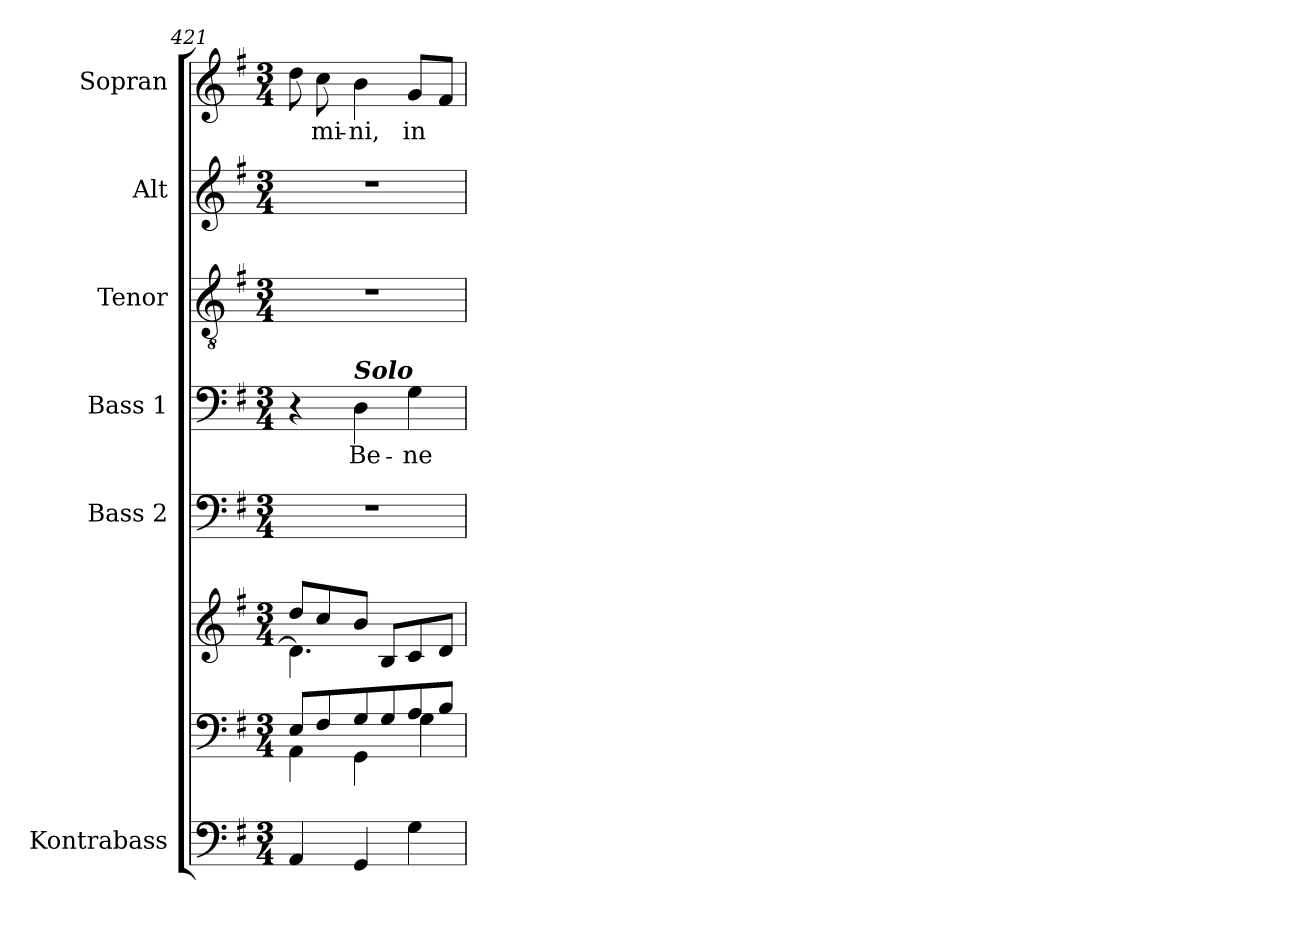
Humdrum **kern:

**kern	**kern	**kern	**kern	**kern	**text	**kern	**kern	**kern	**text
*part7	*part6	*part6	*part5	*part4	*part4	*part3	*part2	*part1	*part1
*staff8	*staff7	*staff6	*staff5	*staff4	*staff4	*staff3	*staff2	*staff1	*staff1
*I"Kontrabass	*	*	*I"Bass 2	*I"Bass 1	*	*I"Tenor	*I"Alt	*I"Sopran	*
*I'Kb.	*	*	*I'B. 2	*I'B. 1	*	*I'T.	*I'A.	*I'S.	*
*clefF4	*clefF4	*clefG2	*clefF4	*clefF4	*	*clefGv2	*clefG2	*clefG2	*
*ITrd7c12	*	*	*	*	*	*	*	*	*
*k[f#]	*k[f#]	*k[f#]	*k[f#]	*k[f#]	*	*k[f#]	*k[f#]	*k[f#]	*
*G:	*G:	*G:	*G:	*G:	*	*G:	*G:	*G:	*
*M3/4	*M3/4	*M3/4	*M3/4	*M3/4	*	*M3/4	*M3/4	*M3/4	*
=421	=421	=421	=421	=421	=421	=421	=421	=421	=421
*	*^	*^	*	*	*	*	*	*	*
4AAA/	8E/L	4AA\	8dd/L	4.d\]	2.r	4r	.	2.r	2.r	8dd\	.
!	!	!	!	!	!	!	!	!	!	!	!LO:LY:b
.	8F#/	.	8cc/	.	.	.	.	.	.	8cc\	-mi-
!	!	!	!	!	!	!LO:TX:a:Bi:t=Solo	!	!	!	!	!
!	!	!	!	!	!	!	!LO:LY:b	!	!	!	!LO:LY:b
4GGG/	8G/	4GG\	8b/J	.	.	4D\	Be-	.	.	4b\	-ni,
.	8G/	.	8B/L	4.ryy	.	.	.	.	.	.	.
!	!	!	!	!	!	!	!LO:LY:b	!	!	!	!LO:LY:b
4GG\	8A/	4G\	8c/	.	.	4G\	-ne-	.	.	8g/L	in
.	8B/J	.	8d/J	.	.	.	.	.	.	8f#/J	.
*	*v	*v	*	*	*	*	*	*	*	*	*
*	*	*v	*v	*	*	*	*	*	*	*
=	=	=	=	=	=	=	=	=	=
*-	*-	*-	*-	*-	*-	*-	*-	*-	*-
